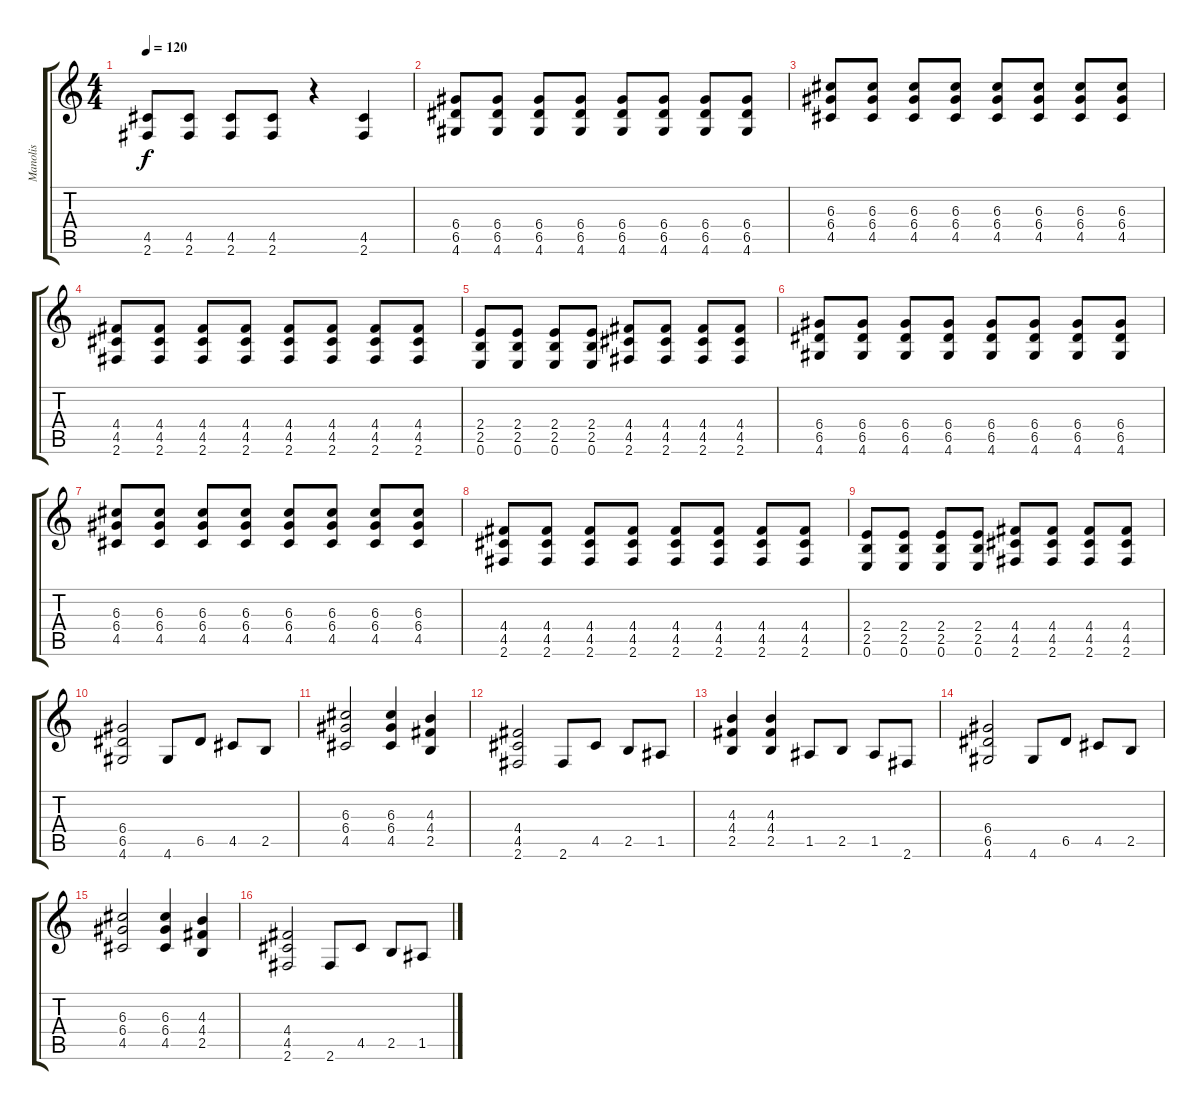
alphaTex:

\track ("Manolis" "Manolis") {instrument distortionguitar}
\staff {score tabs}
\tuning (E4 B3 G3 D3 A2 E2) {hide}
\ts (4 4)
\tempo 120
\clef g2
\ks c
(4.5 2.6).8{dy f} (4.5 2.6).8 (4.5 2.6).8 (4.5 2.6).8 r.4 (4.5 2.6).4 |
(6.4 6.5 4.6).8 (6.4 6.5 4.6).8 (6.4 6.5 4.6).8 (6.4 6.5 4.6).8 (6.4 6.5 4.6).8 (6.4 6.5 4.6).8 (6.4 6.5 4.6).8 (6.4 6.5 4.6).8 |
(6.3 6.4 4.5).8 (6.3 6.4 4.5).8 (6.3 6.4 4.5).8 (6.3 6.4 4.5).8 (6.3 6.4 4.5).8 (6.3 6.4 4.5).8 (6.3 6.4 4.5).8 (6.3 6.4 4.5).8 |
(4.4 4.5 2.6).8 (4.4 4.5 2.6).8 (4.4 4.5 2.6).8 (4.4 4.5 2.6).8 (4.4 4.5 2.6).8 (4.4 4.5 2.6).8 (4.4 4.5 2.6).8 (4.4 4.5 2.6).8 |
(2.4 2.5 0.6).8 (2.4 2.5 0.6).8 (2.4 2.5 0.6).8 (2.4 2.5 0.6).8 (4.4 4.5 2.6).8 (4.4 4.5 2.6).8 (4.4 4.5 2.6).8 (4.4 4.5 2.6).8 |
(6.4 6.5 4.6).8 (6.4 6.5 4.6).8 (6.4 6.5 4.6).8 (6.4 6.5 4.6).8 (6.4 6.5 4.6).8 (6.4 6.5 4.6).8 (6.4 6.5 4.6).8 (6.4 6.5 4.6).8 |
(6.3 6.4 4.5).8 (6.3 6.4 4.5).8 (6.3 6.4 4.5).8 (6.3 6.4 4.5).8 (6.3 6.4 4.5).8 (6.3 6.4 4.5).8 (6.3 6.4 4.5).8 (6.3 6.4 4.5).8 |
(4.4 4.5 2.6).8 (4.4 4.5 2.6).8 (4.4 4.5 2.6).8 (4.4 4.5 2.6).8 (4.4 4.5 2.6).8 (4.4 4.5 2.6).8 (4.4 4.5 2.6).8 (4.4 4.5 2.6).8 |
(2.4 2.5 0.6).8 (2.4 2.5 0.6).8 (2.4 2.5 0.6).8 (2.4 2.5 0.6).8 (4.4 4.5 2.6).8 (4.4 4.5 2.6).8 (4.4 4.5 2.6).8 (4.4 4.5 2.6).8 |
(6.4 6.5 4.6).2 4.6.8 6.5.8 4.5.8 2.5.8 |
(6.3 6.4 4.5).2 (6.3 6.4 4.5).4 (4.3 4.4 2.5).4 |
(4.4 4.5 2.6).2 2.6.8 4.5.8 2.5.8 1.5.8 |
(4.3 4.4 2.5).4 (4.3 4.4 2.5).4 1.5.8 2.5.8 1.5.8 2.6.8 |
(6.4 6.5 4.6).2 4.6.8 6.5.8 4.5.8 2.5.8 |
(6.3 6.4 4.5).2 (6.3 6.4 4.5).4 (4.3 4.4 2.5).4 |
(4.4 4.5 2.6).2 2.6.8 4.5.8 2.5.8 1.5.8
